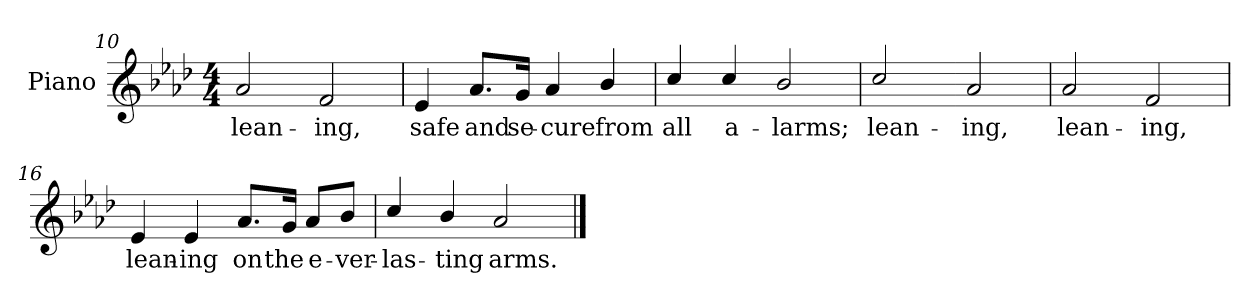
**kern	**text
*part1	*part1
*staff1	*staff1
*I"Piano	*
*I'Pno.	*
*clefG2	*
*k[b-e-a-d-]	*
*A-:	*
*M4/4	*
=10	=10
!	!LO:LY:b:color=#000000
2a-i/	lean-
!	!LO:LY:b:color=#000000
2fi/	-ing,
=11	=11
!	!LO:LY:b:color=#000000
4e-i/	safe
!	!LO:LY:b:color=#000000
8.a-i/L	and
!	!LO:LY:b:color=#000000
16gi/Jk	se-
!	!LO:LY:b:color=#000000
4a-i/	-cure
!	!LO:LY:b:color=#000000
4b-i/	from
=12	=12
!	!LO:LY:b:color=#000000
4cci/	all
!	!LO:LY:b:color=#000000
4cci/	a-
!	!LO:LY:b:color=#000000
2b-i/	-larms;
!!LO:LB:g=z
=13	=13
!	!LO:LY:b:color=#000000
2cci/	lean-
=14-	=14-
!	!LO:LY:b:color=#000000
2a-i/	-ing,
=15	=15
!	!LO:LY:b:color=#000000
2a-i/	lean-
!	!LO:LY:b:color=#000000
2fi/	-ing,
=16	=16
!	!LO:LY:b:color=#000000
4e-i/	lean-
!	!LO:LY:b:color=#000000
4e-i/	-ing
!	!LO:LY:b:color=#000000
8.a-i/L	on
!	!LO:LY:b:color=#000000
16gi/Jk	the
!	!LO:LY:b:color=#000000
8a-i/L	e-
!	!LO:LY:b:color=#000000
8b-i/J	-ver-
=17	=17
!	!LO:LY:b:color=#000000
4cci/	-las-
!	!LO:LY:b:color=#000000
4b-i/	-ting
!	!LO:LY:b:color=#000000
2a-i/	arms.
==	==
*-	*-
